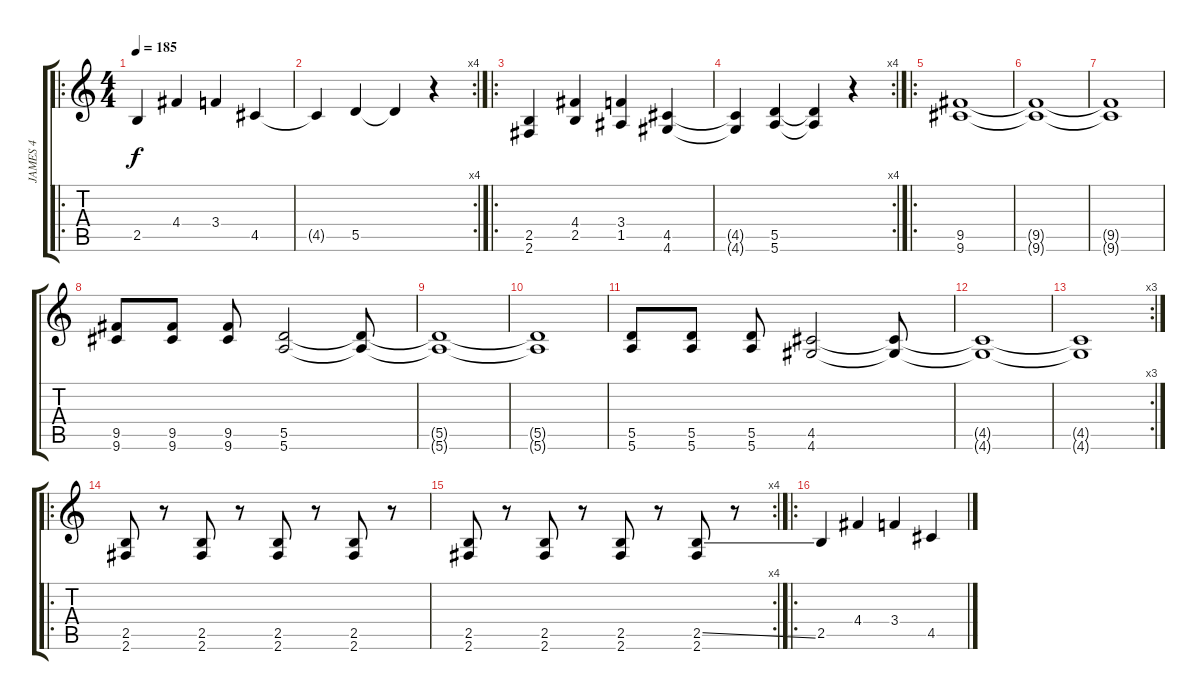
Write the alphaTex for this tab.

\track ("JAMES 4  " "JAMES 4  ") {instrument distortionguitar}
\staff {score tabs}
\tuning (E4 B3 G3 D3 A2 E2) {hide}
\ro
\ts (4 4)
\tempo 185
\clef g2
\ks c
2.5.4{dy f instrument distortionguitar} 4.4.4 3.4.4 4.5.4 |
\rc 4
4.5{t}.4 5.5.4 5.5{t}.4 r.4 |
\ro
(2.5 2.6).4 (4.4 2.5).4 (3.4 1.5).4 (4.5 4.6).4 |
\rc 4
(4.5{t} 4.6{t}).4 (5.5 5.6).4 (5.5{t} 5.6{t}).4 r.4 |
\ro
(9.5 9.6).1 |
(9.5{t} 9.6{t}).1 |
(9.5{t} 9.6{t}).1 |
(9.5 9.6).8 (9.5 9.6).8 (9.5 9.6).8 (5.5 5.6).2 (5.5{t} 5.6{t}).8 |
(5.5{t} 5.6{t}).1 |
(5.5{t} 5.6{t}).1 |
(5.5 5.6).8 (5.5 5.6).8 (5.5 5.6).8 (4.5 4.6).2 (4.5{t} 4.6{t}).8 |
(4.5{t} 4.6{t}).1 |
\rc 3
(4.5{t} 4.6{t}).1 |
\ro
(2.5 2.6).8 r.8 (2.5 2.6).8 r.8 (2.5 2.6).8 r.8 (2.5 2.6).8 r.8 |
\rc 4
(2.5 2.6).8 r.8 (2.5 2.6).8 r.8 (2.5 2.6).8 r.8 (2.5{ss} 2.6).8 r.8 |
\ro
2.5.4 4.4.4 3.4.4 4.5.4
